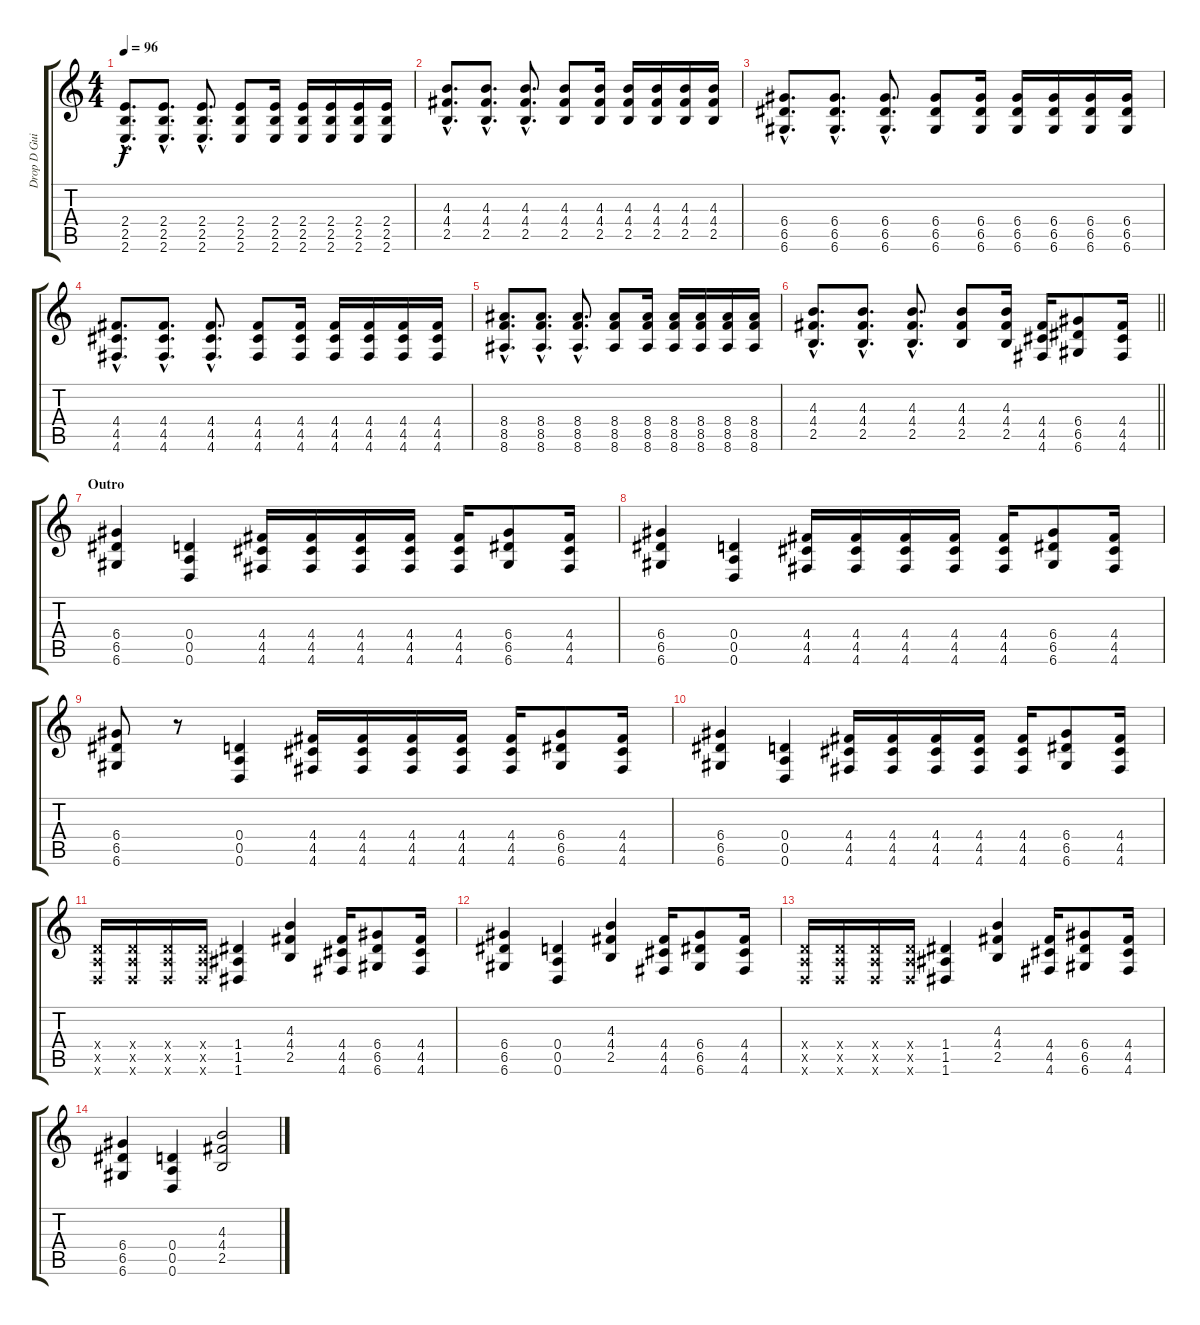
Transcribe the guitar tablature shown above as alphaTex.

\track ("Drop D Guitar" "Drop D Gui") {instrument distortionguitar}
\staff {score tabs}
\tuning (E4 B3 G3 D3 A2 D2) {hide}
\ts (4 4)
\tempo 96
\clef g2
\ks c
(2.4{hac} 2.5{hac} 2.6{hac}).8{d dy f} (2.4{hac} 2.5{hac} 2.6{hac}).8{d} (2.4{hac} 2.5{hac} 2.6{hac}).8{d} (2.4 2.5 2.6).8 (2.4 2.5 2.6).16 (2.4 2.5 2.6).16 (2.4 2.5 2.6).16 (2.4 2.5 2.6).16 (2.4 2.5 2.6).16 |
(4.3{hac} 4.4{hac} 2.5{hac}).8{d} (4.3{hac} 4.4{hac} 2.5{hac}).8{d} (4.3{hac} 4.4{hac} 2.5{hac}).8{d} (4.3 4.4 2.5).8 (4.3 4.4 2.5).16 (4.3 4.4 2.5).16 (4.3 4.4 2.5).16 (4.3 4.4 2.5).16 (4.3 4.4 2.5).16 |
(6.4{hac} 6.5{hac} 6.6{hac}).8{d} (6.4{hac} 6.5{hac} 6.6{hac}).8{d} (6.4{hac} 6.5{hac} 6.6{hac}).8{d} (6.4 6.5 6.6).8 (6.4 6.5 6.6).16 (6.4 6.5 6.6).16 (6.4 6.5 6.6).16 (6.4 6.5 6.6).16 (6.4 6.5 6.6).16 |
(4.4{hac} 4.5{hac} 4.6{hac}).8{d} (4.4{hac} 4.5{hac} 4.6{hac}).8{d} (4.4{hac} 4.5{hac} 4.6{hac}).8{d} (4.4 4.5 4.6).8 (4.4 4.5 4.6).16 (4.4 4.5 4.6).16 (4.4 4.5 4.6).16 (4.4 4.5 4.6).16 (4.4 4.5 4.6).16 |
(8.4{hac} 8.5{hac} 8.6{hac}).8{d} (8.4{hac} 8.5{hac} 8.6{hac}).8{d} (8.4{hac} 8.5{hac} 8.6{hac}).8{d} (8.4 8.5 8.6).8 (8.4 8.5 8.6).16 (8.4 8.5 8.6).16 (8.4 8.5 8.6).16 (8.4 8.5 8.6).16 (8.4 8.5 8.6).16 |
\barLineRight lightlight
(4.3{hac} 4.4{hac} 2.5{hac}).8{d} (4.3{hac} 4.4{hac} 2.5{hac}).8{d} (4.3{hac} 4.4{hac} 2.5{hac}).8{d} (4.3 4.4 2.5).8 (4.3 4.4 2.5).16 (4.4 4.5 4.6).16 (6.4 6.5 6.6).8 (4.4 4.5 4.6).16 |
\section ("" "Outro")
(6.4 6.5 6.6).4 (0.4 0.5 0.6).4 (4.4 4.5 4.6).16 (4.4 4.5 4.6).16 (4.4 4.5 4.6).16 (4.4 4.5 4.6).16 (4.4 4.5 4.6).16 (6.4 6.5 6.6).8 (4.4 4.5 4.6).16 |
(6.4 6.5 6.6).4 (0.4 0.5 0.6).4 (4.4 4.5 4.6).16 (4.4 4.5 4.6).16 (4.4 4.5 4.6).16 (4.4 4.5 4.6).16 (4.4 4.5 4.6).16 (6.4 6.5 6.6).8 (4.4 4.5 4.6).16 |
(6.4 6.5 6.6).8{balance 0} r.8 (0.4 0.5 0.6).4{balance 8} (4.4 4.5 4.6).16 (4.4 4.5 4.6).16 (4.4 4.5 4.6).16 (4.4 4.5 4.6).16 (4.4 4.5 4.6).16 (6.4 6.5 6.6).8 (4.4 4.5 4.6).16 |
(6.4 6.5 6.6).4 (0.4 0.5 0.6).4 (4.4 4.5 4.6).16 (4.4 4.5 4.6).16 (4.4 4.5 4.6).16 (4.4 4.5 4.6).16 (4.4 4.5 4.6).16 (6.4 6.5 6.6).8 (4.4 4.5 4.6).16 |
(0.4{x} 0.5{x} 0.6{x}).16 (0.4{x} 0.5{x} 0.6{x}).16 (0.4{x} 0.5{x} 0.6{x}).16 (0.4{x} 0.5{x} 0.6{x}).16 (1.4 1.5 1.6).4 (4.3 4.4 2.5).4 (4.4 4.5 4.6).16 (6.4 6.5 6.6).8 (4.4 4.5 4.6).16 |
(6.4 6.5 6.6).4 (0.4 0.5 0.6).4 (4.3 4.4 2.5).4 (4.4 4.5 4.6).16 (6.4 6.5 6.6).8 (4.4 4.5 4.6).16 |
(0.4{x} 0.5{x} 0.6{x}).16 (0.4{x} 0.5{x} 0.6{x}).16 (0.4{x} 0.5{x} 0.6{x}).16 (0.4{x} 0.5{x} 0.6{x}).16 (1.4 1.5 1.6).4 (4.3 4.4 2.5).4 (4.4 4.5 4.6).16 (6.4 6.5 6.6).8 (4.4 4.5 4.6).16 |
(6.4 6.5 6.6).4 (0.4 0.5 0.6).4 (4.3 4.4 2.5).2
